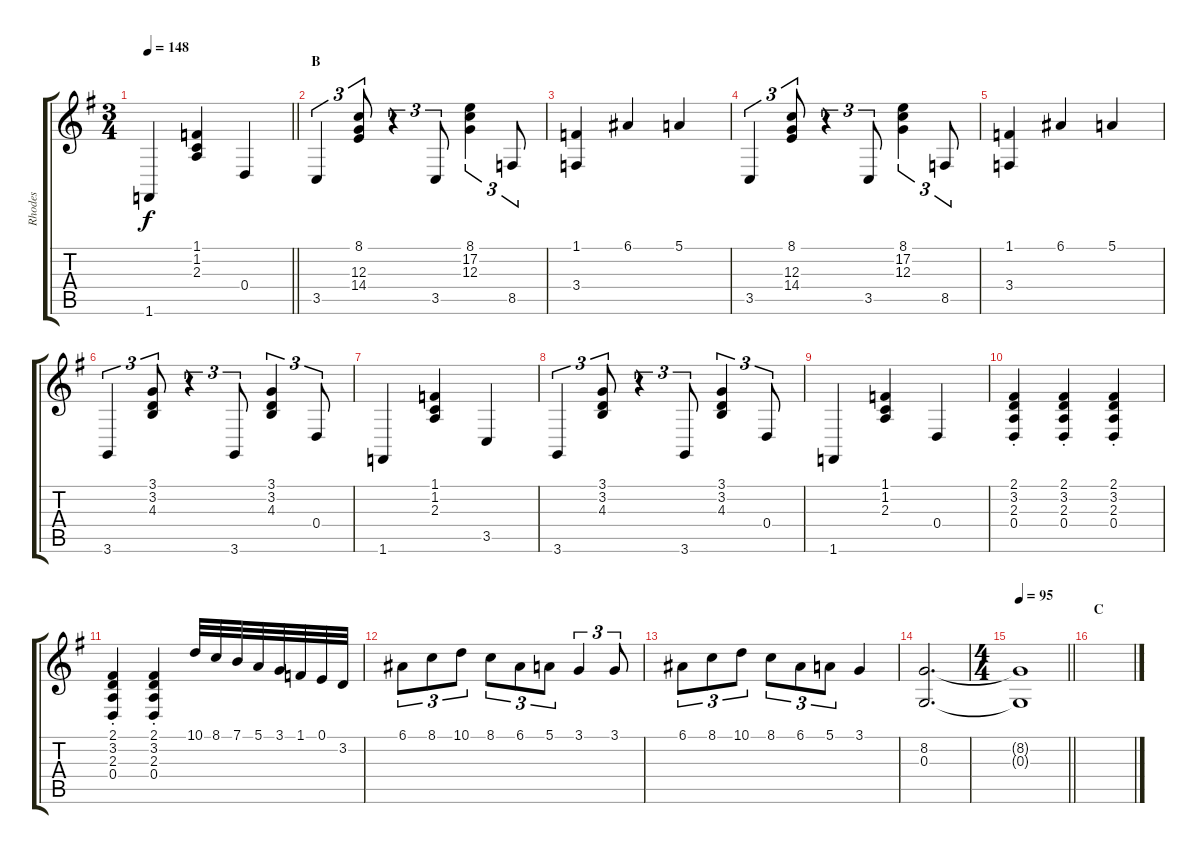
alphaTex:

\track ("Rhodes" "Rhodes") {instrument electricpiano1}
\staff {score tabs}
\tuning (E4 B3 G3 D3 A2 E2) {hide}
\ts (3 4)
\tempo 148
\clef g2
\barLineRight lightlight
\ks g
1.6.4{dy f} (1.1 1.2 2.3).4 0.4.4 |
\section ("" "B")
3.5.4{tu (3 2)} (8.1 12.3 14.4).8{tu (3 2)} r.4{tu (3 2)} 3.5.8{tu (3 2)} (8.1 17.2 12.3).4{tu (3 2)} 8.5.8{tu (3 2)} |
(1.1 3.4).4 6.1.4 5.1.4 |
3.5.4{tu (3 2)} (8.1 12.3 14.4).8{tu (3 2)} r.4{tu (3 2)} 3.5.8{tu (3 2)} (8.1 17.2 12.3).4{tu (3 2)} 8.5.8{tu (3 2)} |
(1.1 3.4).4 6.1.4 5.1.4 |
3.6.4{tu (3 2)} (3.1 3.2 4.3).8{tu (3 2)} r.4{tu (3 2)} 3.6.8{tu (3 2)} (3.1 3.2 4.3).4{tu (3 2)} 0.4.8{tu (3 2)} |
1.6.4 (1.1 1.2 2.3).4 3.5.4 |
3.6.4{tu (3 2)} (3.1 3.2 4.3).8{tu (3 2)} r.4{tu (3 2)} 3.6.8{tu (3 2)} (3.1 3.2 4.3).4{tu (3 2)} 0.4.8{tu (3 2)} |
1.6.4 (1.1 1.2 2.3).4 0.4.4 |
(2.1{st} 3.2{st} 2.3{st} 0.4{st}).4 (2.1{st} 3.2{st} 2.3{st} 0.4{st}).4 (2.1{st} 3.2{st} 2.3{st} 0.4{st}).4 |
(2.1{st} 3.2{st} 2.3{st} 0.4{st}).4 (2.1{st} 3.2{st} 2.3{st} 0.4{st}).4 10.1.32 8.1.32 7.1.32 5.1.32 3.1.32 1.1.32 0.1.32 3.2.32 |
6.1.8{tu (3 2)} 8.1.8{tu (3 2)} 10.1.8{tu (3 2)} 8.1.8{tu (3 2)} 6.1.8{tu (3 2)} 5.1.8{tu (3 2)} 3.1.4{tu (3 2)} 3.1.8{tu (3 2)} |
6.1.8{tu (3 2)} 8.1.8{tu (3 2)} 10.1.8{tu (3 2)} 8.1.8{tu (3 2)} 6.1.8{tu (3 2)} 5.1.8{tu (3 2)} 3.1.4 |
(8.2 0.3).2{d} |
\ts (4 4)
\tempo 95
\barLineRight lightlight
(8.2{t} 0.3{t}).1 |
\section ("" "C")
